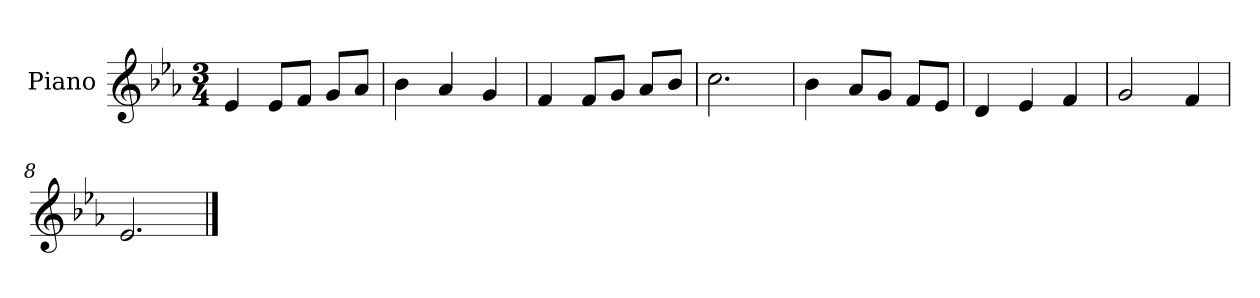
**kern
*part1
*staff1
*I"Piano
*I'Pno
*clefG2
*k[b-e-a-]
*E-:
*M3/4
=1
4e-/
8e-/L
8f/J
8g/L
8a-/J
=2
4b-\
4a-/
4g/
=3
4f/
8f/L
8g/J
8a-/L
8b-/J
=4
2.cc\
=5
4b-\
8a-/L
8g/J
8f/L
8e-/J
=6
4d/
4e-/
4f/
=7
2g/
4f/
=8
2.e-/
==
*-
